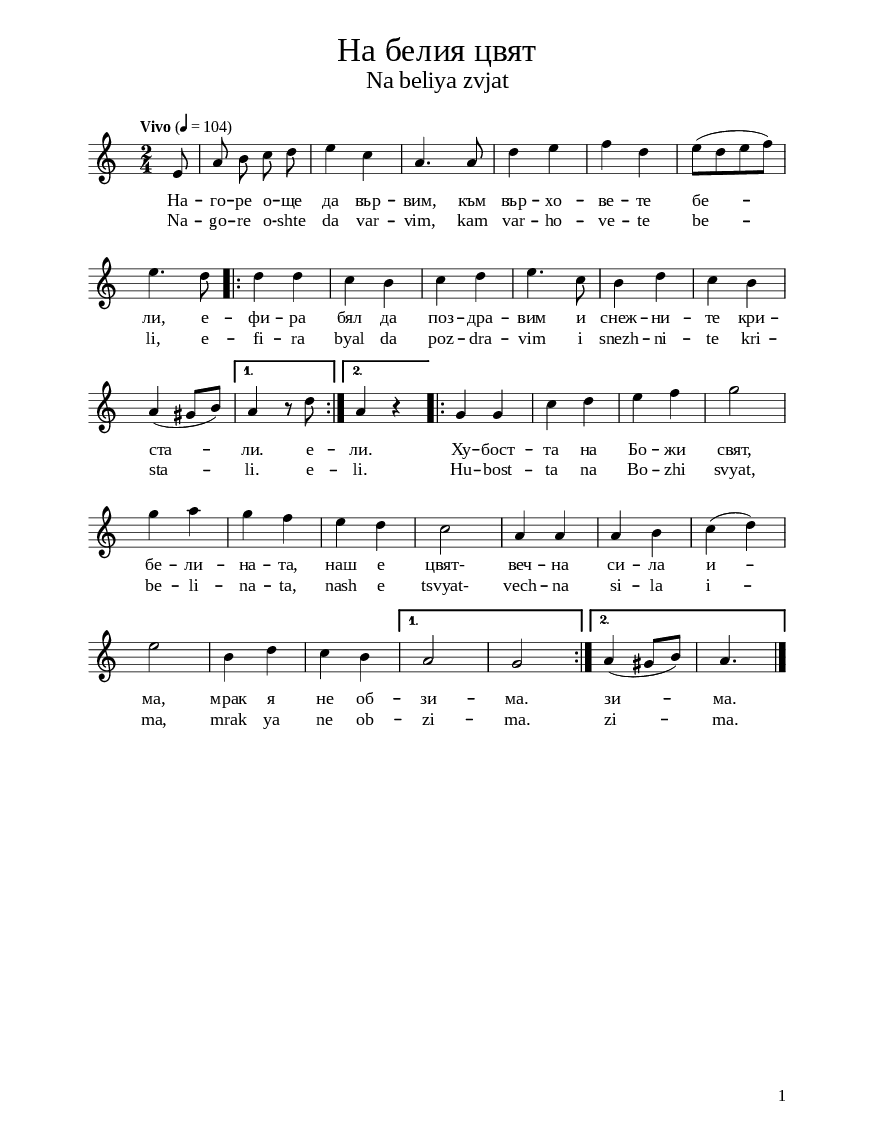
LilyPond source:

\version "2.24.0"

% include paper part and global functions
\include "include/globals.ily"

"rightBraces058" = \markup {
  \column {
    % repeat braces
    \translate #'(0 . -5.7 )
    \right-brace #20

    \translate #'(0 . -24.5 )
    \right-brace #20

    \translate #'(0 . -14.6 )
    \right-brace #20

    \translate #'(0 . -14.7 )
    \right-brace #20

    \translate #'(0 . -15.0 )
    \right-brace #20
  }
  \column {
    % repeat numbers
    \translate #'(0 . -6.2 )
    2

    \translate #'(0 . -26.6 )
    2

    \translate #'(0 . -16.6 )
    2

    \translate #'(0 . -16.6 )
    2

    \translate #'(0 . -16.9 )
    2
  }
}

\bookpart {
  \include "include/bookpart-paper.ily"
  \score {
    \include "include/score-layout.ily"

    \new Voice \absolute {
      \clef treble
      \key c \major
      \time 2/4
      \tempoFunc "Vivo" 4 "104"

      \autoBeamOff
      \partial 8

      e'8 | a'8  b'8 c''8 d''8 | e''4 c''4 | a'4. a'8 | d''4 e''4 | f''4 d''4 | e''8 ([ d''8 e''8 f''8 ]) | \break
      e''4. d''8 \repeat volta 2 {
        | d''4 d''4 |  c''4 b'4 |  c''4 d''4 |  e''4. c''8 |  b'4 d''4 | c''4 b'4 | \break
        a'4 ( gis'8 [b'8]) |
      } \alternative { { a'4 r8 d''8 } {  a'4 r4 } }
      \repeat volta 2 {
        | g'4 g'4 | c''4 d''4 | e''4 f''4 | g''2\break
        | g''4 a''4 |  g''4 f''4 |  e''4 d''4 |  c''2 | a'4 a'4 | a'4 b'4 | c''4 ( d''4 ) | \break
        e''2 | b'4 d''4| c''4 b'4 |
      } \alternative { { a'2 | g'2  }  {   a'4 (gis'8[b'8])  | a'4. \bar "|." \break } }
    }

    \addlyrics {
      На -- го -- ре о -- ще да вър -- вим, към вър -- хо -- ве -- те бе --
      ли, е -- фи -- ра бял да поз -- дра -- вим и снеж -- ни -- те кри --
      ста -- ли. е -- ли. Ху -- бост -- та на Бо -- жи свят,
      бе -- ли -- на -- та, наш е цвят-  веч -- на си -- ла и --
      ма, мрак я не об -- зи -- ма. зи -- ма.
    }

    \addlyrics {
      Na -- go -- re o -- shte da var -- vim, kam var -- ho -- ve -- te be --
      li, e -- fi -- ra byal da poz -- dra -- vim i snezh -- ni -- te kri --
      sta -- li. e -- li. Hu -- bost -- ta na Bo -- zhi svyat,
      be -- li -- na -- ta, nash e tsvyat-  vech -- na si -- la i --
      ma, mrak ya ne ob -- zi -- ma. zi -- ma.
    }

    \header {
      title = \titleFunc "На белия цвят" "Na beliya zvjat"
    }

    \midi{}

  } % score

  \pageBreak

  \markup \fontsize #bgCoupletFontSize {
    \hspace #1
    \override #`(baseline-skip . ,bgCoupletBaselineSkip)
    \column {
      \line {   1. Нагоре още да вървим, }

      \line {   "   "към върховете бели, }

      \line {   "   "ефира бял да поздравим }

      \line {   "   "и снежните кристали. }

      \line {   "   "}
      \line { "        " \italic {Припев: } }

      \line {   "        "Хубостта на Божи свят, }

      \line {   "        "белината, наш е цвят - }

      \line {   "        "вечна сила има, }

      \line {   "        "мрак я не обзима. }
      \line {   "   "}

      \line {   2. Нагоре още! Там цъфти }
      \line {   "   " алпийска роза бяла, }
      \line {   "   " зората белите лъчи }
      \line {   "   " в таз роза е изляла. }
      \line {   "   "}
      \line { "        " \italic {Припев: } }
      \line {   "   "}

      \line {  3. Нагоре! Бяло Слънце днес }

      \line {   "   "от изток ще изгрее  – }

      \line {   "   "емблема жива на онез,}

      \line {   "   "в които Бог живее.}
      \line {   "   "}


      \line { "        " \italic {Припев: } }

      \line {   "   "}

      \line {   4. Нагоре – в тази белина!}

      \line {   "   "Тя всъде ще изпълни,}

      \line {   "   "и гибелната тъмнина}

      \line {   "   "в бял ден ще се превърне.}
      \line {   "   "}

      \line { "        " \italic {Припев: } }

      \line {   "   "}

      \line {   5. Земята ще разхубавим,}

      \line {   "   "на Рай ще я направим;}

      \line {   "   "Небето ще развеселим}

      \line {   "   "и Бога ще прославим.}
      \line {   "   "}


      \line { "        " \italic {Припев: } }
    }    \"rightBraces058"

    \hspace #5
    \override #`(baseline-skip . ,bgCoupletBaselineSkip)
    \column {
      \line {   1. Nagore oshte da varvim, }

      \line {   "   "kam varhovete beli, }

      \line {   "   "efira byal da pozdravim }

      \line {   "   "i snezhnite kristali. }

      \line {   "   "}
      \line { "        " \italic {Pripev: } }

      \line {   "        "Hubostta na Bozhi svyat, }

      \line {   "        "belinata, nash e tsvyat  – }

      \line {   "        "vechna sila ima, }

      \line {   "        "mrak ya ne obzima. }
      \line {   "   "}

      \line {   2. Nagore oshte! Tam tsafti }
      \line {   "   " alpiyska roza byala, }
      \line {   "   " zorata belite lachi }
      \line {   "   " v taz roza e izlyala. }
      \line {   "   "}
      \line { "        " \italic {Pripev: } }
      \line {   "   "}

      \line {  3. Nagore! Byalo Slantse dnes }

      \line {   "   "ot iztok shte izgree  – }

      \line {   "   "emblema zhiva na onez,}

      \line {   "   "v koito Bog zhivee.}
      \line {   "   "}


      \line { "        " \italic {Pripev: } }

      \line {   "   "}

      \line {   4. Nagore - v tazi belina!}

      \line {   "   "Tya vsade shte izpalni,}

      \line {   "   "i gibelnata tamnina}

      \line {   "   "v byal den shte se prevarne.}
      \line {   "   "}

      \line { "        " \italic {Pripev: } }

      \line {   "   "}

      \line {   5. Zemyata shte razhubavim,}

      \line {   "   "na Ray shte ya napravim;}

      \line {   "   "Nebeto shte razveselim}

      \line {   "   "i Boga shte proslavim.}
      \line {   "   "}


      \line { "        " \italic {Pripev: } }
    } \"rightBraces058" %column
  } % markup
  \pageBreak

  % include foreign translation(s) of the song
  \version "2.24.0"

\markup \fill-line { \fontsize #deTitleFontSize "An die weiße Farbe" }
\markup \null
\markup \null
\markup \fontsize #deCoupletFontSize {
  \hspace #10
  \override #`(baseline-skip . ,deCoupletBaselineSkip)

  \column {  
     \line { 1. Mögen wir noch höher nach oben gehen.}

\line { "   "zu den weißen Schneegipfeln,}

\line { "   "auf dass wir den weißen Äther begrüßen}

\line { "   "und die Schneekristalle.}

 \line { " " }

\line { "      " \italic { Refrain }:}
\line { "      "Die Schönheit der göttlichen Welt,}

\line { "      "das Weiße, unsere Farbe  –}

\line { "      "hat ewige Kraft,}

\line { "      "die Finsternis ergreift sie nicht.}
 \line { " " }
\line { 2. Höher nach oben! Dort blüht }

\line { "   "die weiße Alpenrose,}

\line { "   "die Morgenröte goss die weiße Farbe}

\line { "   "in diese Rose hinein. }

 \line { " " }

\line { "      " \italic { Refrain } ... }

 \line { " " }

\line { 3. Nach oben! Eine weiße Sonne wird heute}

\line { "   " vom Osten aufgehen  –}

\line { "   " das Emblem des Lebens für diejenigen,}

\line { "   " in denen Gott lebt.}

 \line { " " }

\line { "      " \italic { Refrain } ... }

 \line { " " }

\line { 4. Nach oben – in dieses Weiße!}

\line { "   " Es wird alles ausfüllen}

\line { "   " und wird die tödliche Dunkelheit}

\line { "   " in einem weißen Tag verwandeln.}

 \line { " " }

\line { "      " \italic { Refrain } ... }

 \line { " " }
\line { 5. Wir werden die Erde verschönern,}

\line { "   " wir werden sie zum Paradies machen;}

\line { "   " Wir werden den Himmel erfreuen}

\line { "   " und Gott lobpreisen. }
     
\line { " " }

\line { "      " \italic { Refrain } ... }
     
     
           }
       
    }    


} % bookpart
